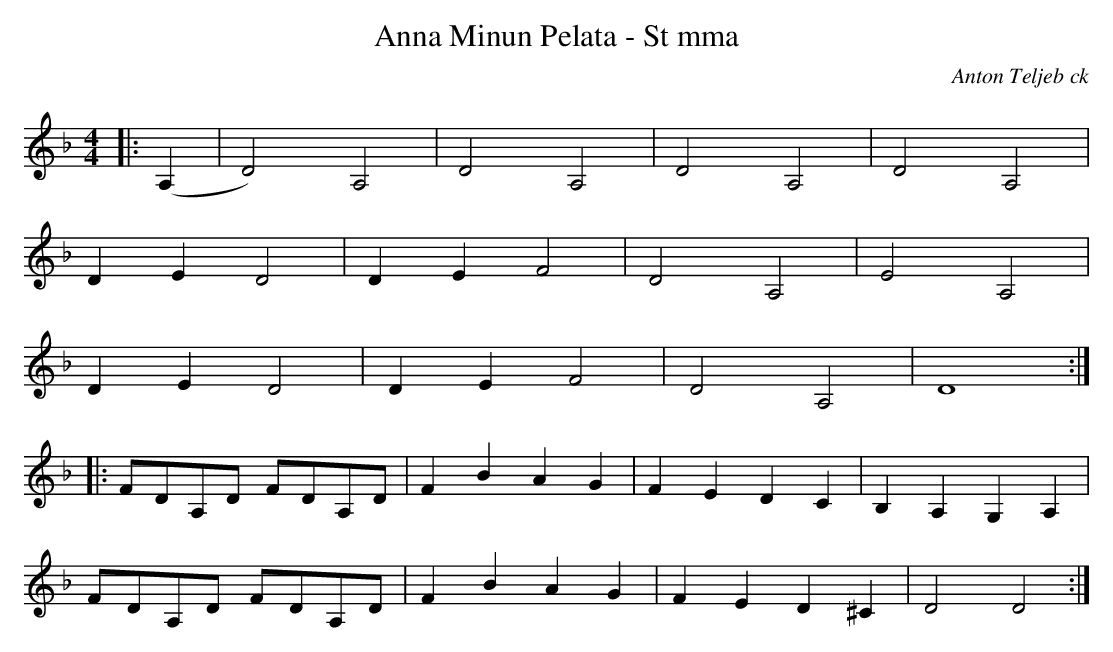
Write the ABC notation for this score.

X:1
T:Anna Minun Pelata - St mma
C:Anton Teljeb ck
M:4/4
L:1/4
K:Dm
|:(A, | D2) A,2 | D2 A,2 | D2 A,2 | D2 A,2 |
DE D2 |DE F2 | D2 A,2 | E2 A,2 |
DE D2 |DE F2 | D2 A,2 | D4 :|
|: F/D/A,/D/ F/D/A,/D/ | FB AG | FE DC | B,A, G,A, |
F/D/A,/D/ F/D/A,/D/ | FB AG | FE D^C | D2 D2 :|
